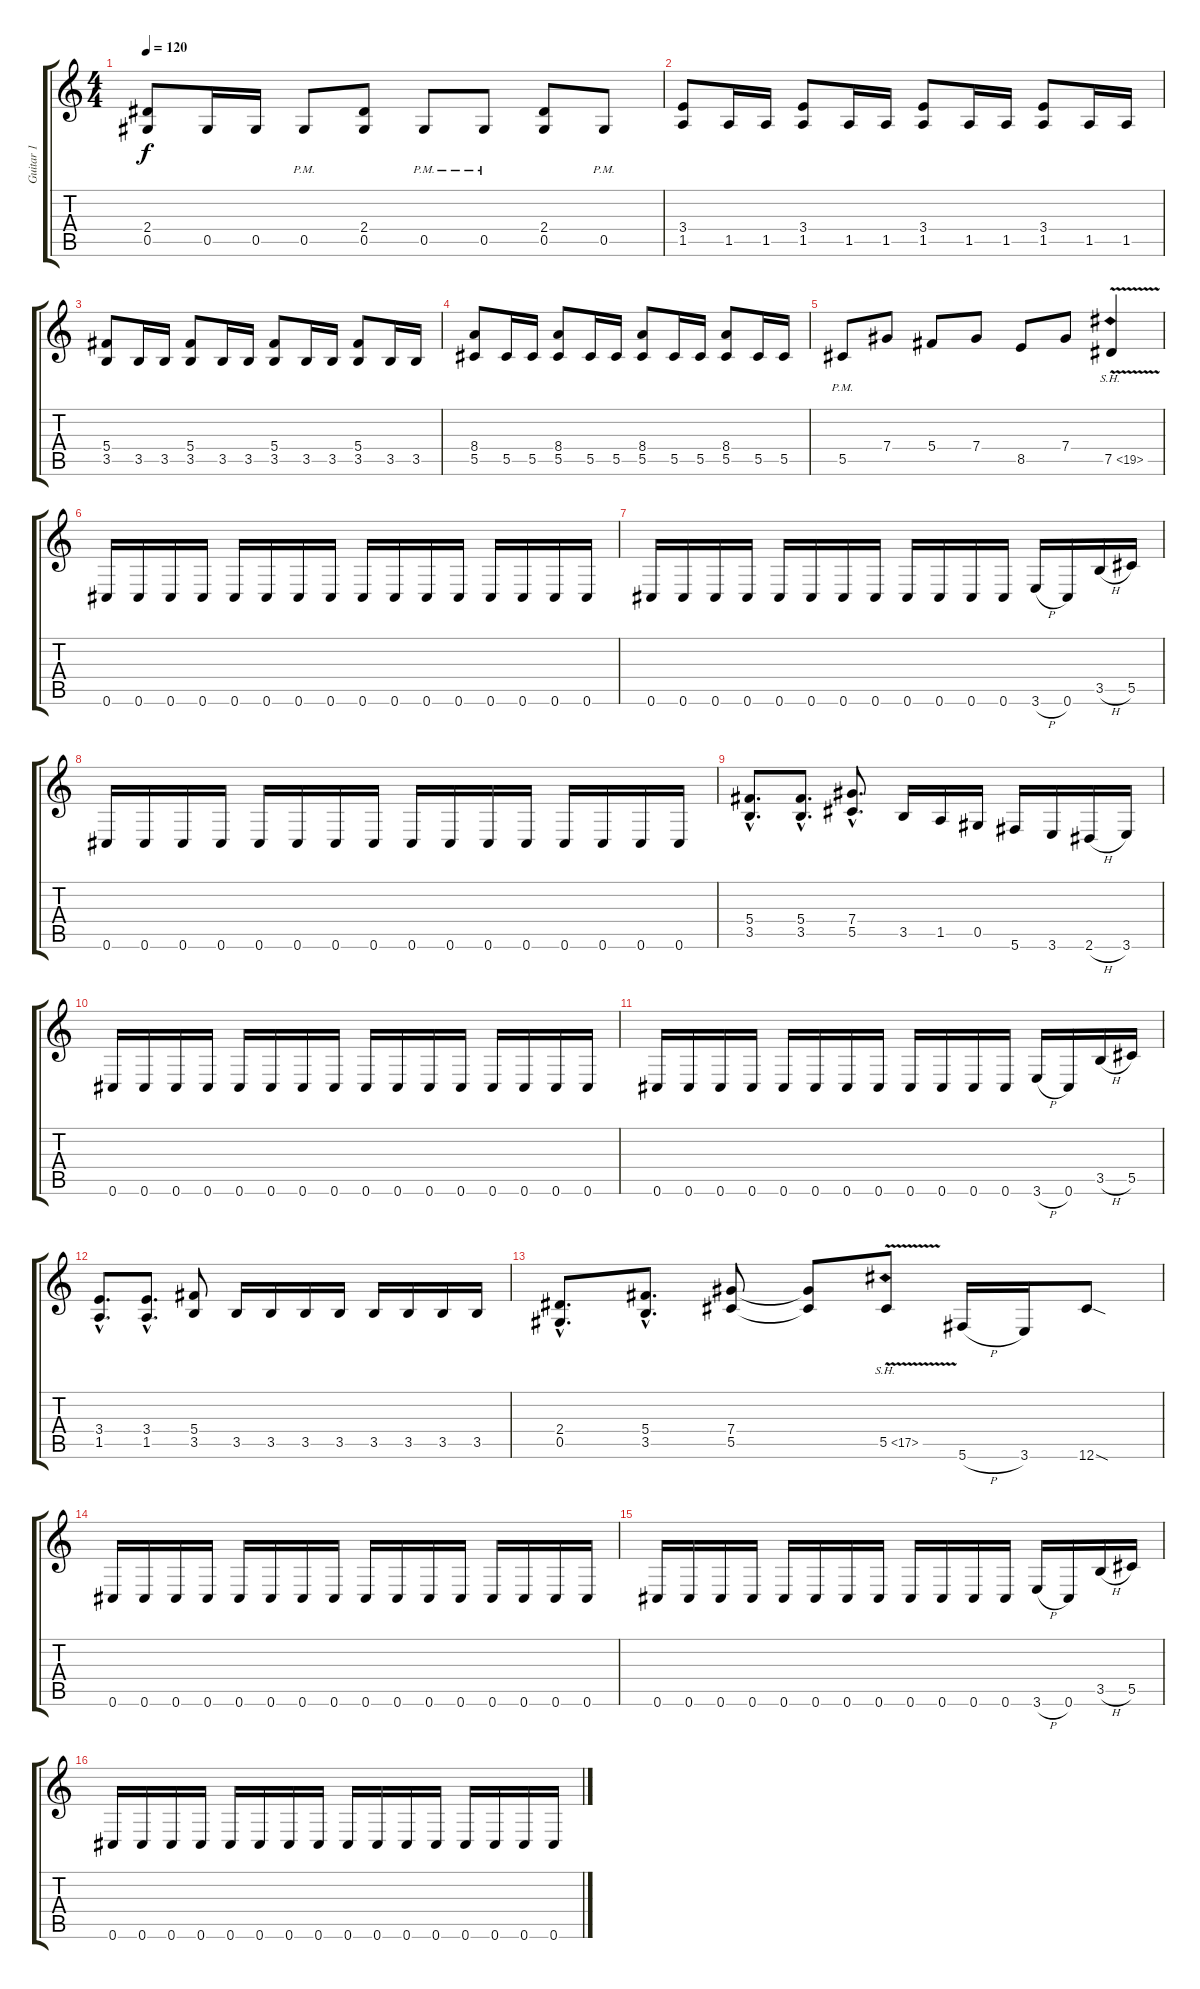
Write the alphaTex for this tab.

\track ("Guitar 1" "Guitar 1") {instrument overdrivenguitar}
\staff {score tabs}
\tuning (Eb4 Bb3 Gb3 Db3 Ab2 Db2) {hide}
\ts (4 4)
\tempo 120
\clef g2
\ks c
(2.4 0.5).8{dy f} 0.5.16 0.5.16 0.5{pm}.8 (2.4 0.5).8 0.5{pm}.8 0.5{pm}.8 (2.4 0.5).8 0.5{pm}.8 |
(3.4 1.5).8 1.5.16 1.5.16 (3.4 1.5).8 1.5.16 1.5.16 (3.4 1.5).8 1.5.16 1.5.16 (3.4 1.5).8 1.5.16 1.5.16 |
(5.4 3.5).8 3.5.16 3.5.16 (5.4 3.5).8 3.5.16 3.5.16 (5.4 3.5).8 3.5.16 3.5.16 (5.4 3.5).8 3.5.16 3.5.16 |
(8.4 5.5).8 5.5.16 5.5.16 (8.4 5.5).8 5.5.16 5.5.16 (8.4 5.5).8 5.5.16 5.5.16 (8.4 5.5).8 5.5.16 5.5.16 |
5.5{pm}.8 7.4.8 5.4.8 7.4.8 8.5.8 7.4.8 7.5{sh 12 v}.4 |
\section ("" "")
0.6.16 0.6.16 0.6.16 0.6.16 0.6.16 0.6.16 0.6.16 0.6.16 0.6.16 0.6.16 0.6.16 0.6.16 0.6.16 0.6.16 0.6.16 0.6.16 |
0.6.16 0.6.16 0.6.16 0.6.16 0.6.16 0.6.16 0.6.16 0.6.16 0.6.16 0.6.16 0.6.16 0.6.16 3.6{h}.16 0.6.16 3.5{h}.16 5.5.16 |
0.6.16 0.6.16 0.6.16 0.6.16 0.6.16 0.6.16 0.6.16 0.6.16 0.6.16 0.6.16 0.6.16 0.6.16 0.6.16 0.6.16 0.6.16 0.6.16 |
(5.4{hac} 3.5{hac}).8{d} (5.4{hac} 3.5{hac}).8{d} (7.4{hac} 5.5{hac}).8{d} 3.5.16 1.5.16 0.5.16 5.6.16 3.6.16 2.6{h}.16 3.6.16 |
0.6.16 0.6.16 0.6.16 0.6.16 0.6.16 0.6.16 0.6.16 0.6.16 0.6.16 0.6.16 0.6.16 0.6.16 0.6.16 0.6.16 0.6.16 0.6.16 |
0.6.16 0.6.16 0.6.16 0.6.16 0.6.16 0.6.16 0.6.16 0.6.16 0.6.16 0.6.16 0.6.16 0.6.16 3.6{h}.16 0.6.16 3.5{h}.16 5.5.16 |
(3.4{hac} 1.5{hac}).8{d} (3.4{hac} 1.5{hac}).8{d} (5.4 3.5).8 3.5.16 3.5.16 3.5.16 3.5.16 3.5.16 3.5.16 3.5.16 3.5.16 |
(2.4{hac} 0.5{hac}).8{d} (5.4{hac} 3.5{hac}).8{d} (7.4 5.5).8 (7.4{t} 5.5{t}).8 5.5{sh 12 v}.8 5.6{h}.16 3.6.16 12.6{sod}.8 |
0.6.16 0.6.16 0.6.16 0.6.16 0.6.16 0.6.16 0.6.16 0.6.16 0.6.16 0.6.16 0.6.16 0.6.16 0.6.16 0.6.16 0.6.16 0.6.16 |
0.6.16 0.6.16 0.6.16 0.6.16 0.6.16 0.6.16 0.6.16 0.6.16 0.6.16 0.6.16 0.6.16 0.6.16 3.6{h}.16 0.6.16 3.5{h}.16 5.5.16 |
0.6.16 0.6.16 0.6.16 0.6.16 0.6.16 0.6.16 0.6.16 0.6.16 0.6.16 0.6.16 0.6.16 0.6.16 0.6.16 0.6.16 0.6.16 0.6.16
